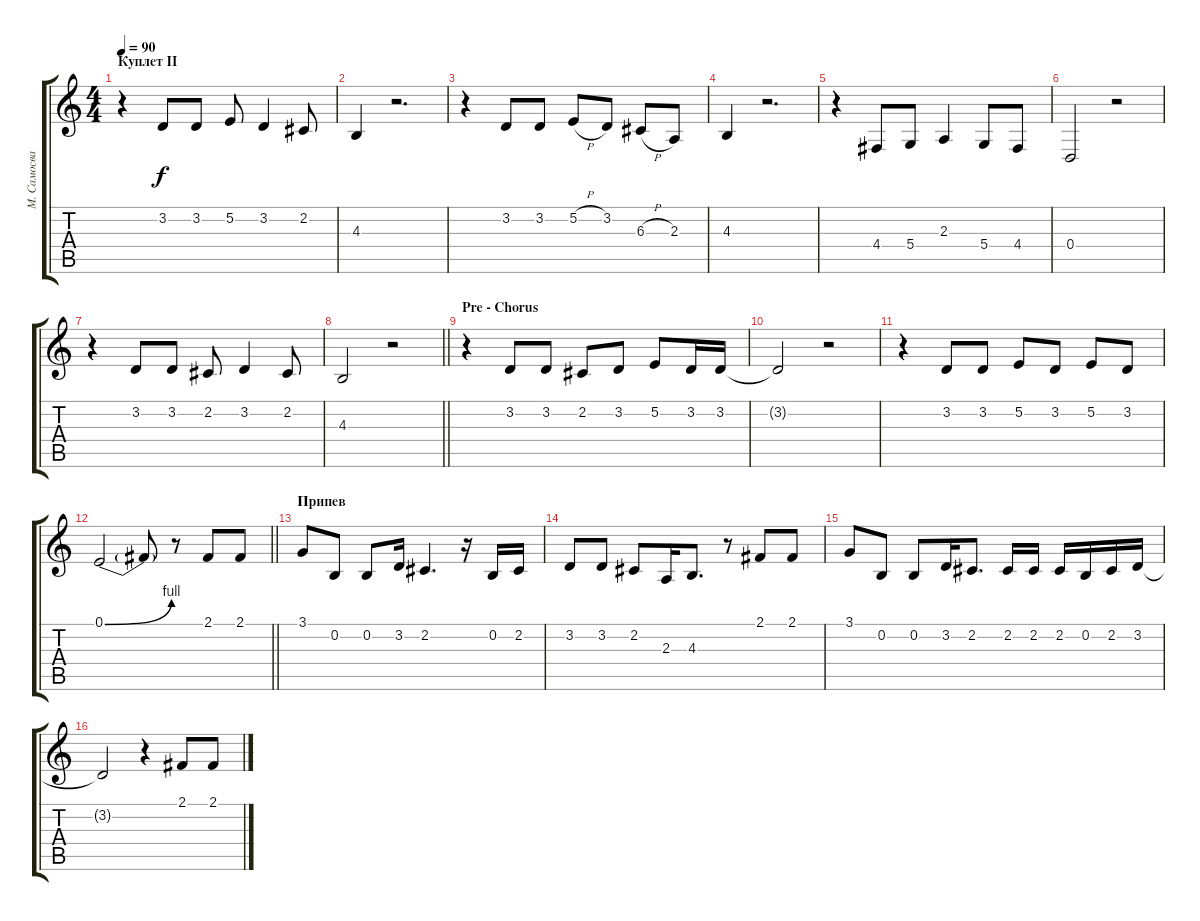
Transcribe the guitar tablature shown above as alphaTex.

\track ("М. Самосват" "М. Самосва") {instrument violin}
\staff {score tabs}
\tuning (E4 B3 G3 D3 A2 E2) {hide}
\ts (4 4)
\section ("" "Куплет II")
\tempo 90
\clef g2
\ks c
r.4{dy f} 3.2.8 3.2.8 5.2.8 3.2.4 2.2.8 |
4.3.4 r.2{d} |
r.4 3.2.8 3.2.8 5.2{h}.8 3.2.8 6.3{h}.8 2.3.8 |
4.3.4 r.2{d} |
r.4 4.4.8 5.4.8 2.3.4 5.4.8 4.4.8 |
0.4.2 r.2 |
r.4 3.2.8 3.2.8 2.2.8 3.2.4 2.2.8 |
\barLineRight lightlight
4.3.2 r.2 |
\section ("" "Pre - Chorus")
r.4 3.2.8 3.2.8 2.2.8 3.2.8 5.2.8 3.2.16 3.2.16 |
3.2{t}.2 r.2 |
r.4 3.2.8 3.2.8 5.2.8 3.2.8 5.2.8 3.2.8 |
\barLineRight lightlight
0.1{be (bend 0 0 60 4)}.2 0.1{t}.8 r.8 2.1.8 2.1.8 |
\section ("" "Припев")
3.1.8 0.2.8 0.2.8 3.2.16 2.2.4{d} r.16 0.2.16 2.2.16 |
3.2.8 3.2.8 2.2.8 2.3.16 4.3.8{d} r.8 2.1.8 2.1.8 |
3.1.8 0.2.8 0.2.8 3.2.16 2.2.8{d} 2.2.16 2.2.16 2.2.16 0.2.16 2.2.16 3.2.16 |
3.2{t}.2 r.4 2.1.8 2.1.8
